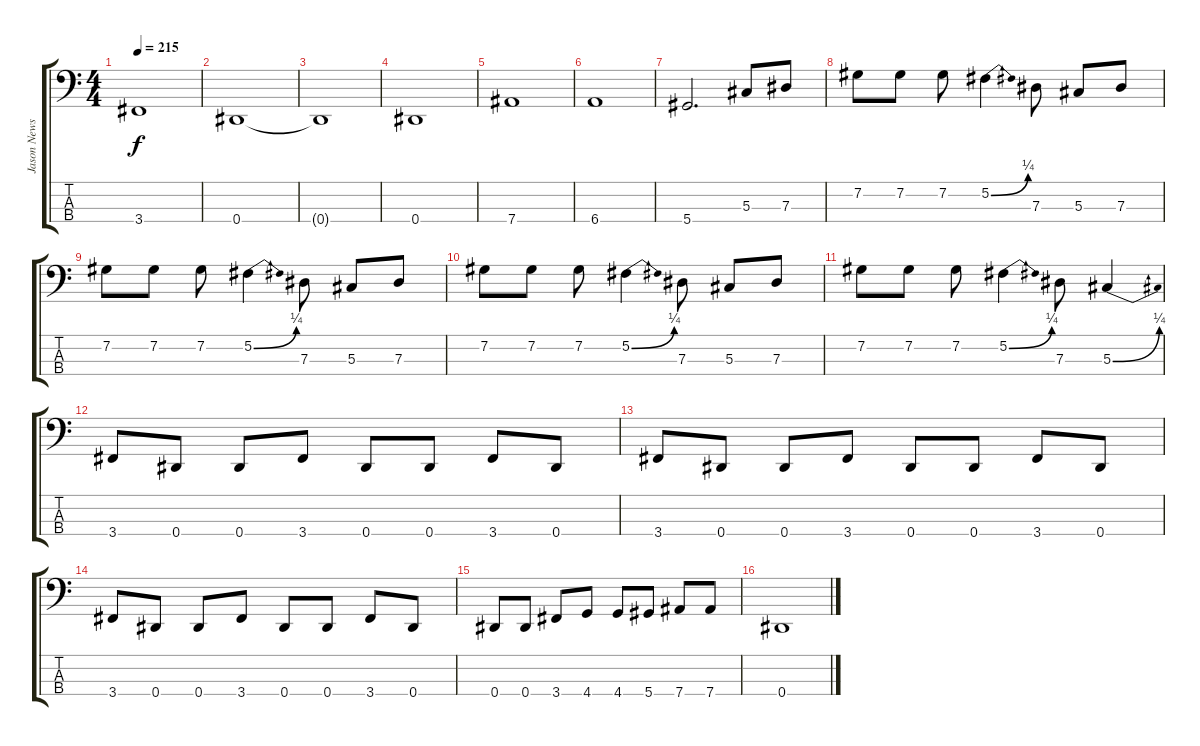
\track ("Jason Newsted" "Jason News") {instrument electricbasspick}
\staff {score tabs}
\tuning (Gb2 Db2 Ab1 Eb1) {hide}
\ts (4 4)
\tempo 215
\clef f4
\ks c
3.4.1{dy f} |
0.4.1 |
0.4{t}.1 |
0.4.1 |
7.4.1 |
6.4.1 |
5.4.2{d} 5.3.8 7.3.8 |
7.2.8 7.2.8 7.2.8 5.2{be (bend 0 0 60 1)}.4 7.3.8 5.3.8 7.3.8 |
7.2.8 7.2.8 7.2.8 5.2{be (bend 0 0 60 1)}.4 7.3.8 5.3.8 7.3.8 |
7.2.8 7.2.8 7.2.8 5.2{be (bend 0 0 60 1)}.4 7.3.8 5.3.8 7.3.8 |
7.2.8 7.2.8 7.2.8 5.2{be (bend 0 0 60 1)}.4 7.3.8 5.3{be (bend 0 0 60 1)}.4 |
3.4.8 0.4.8 0.4.8 3.4.8 0.4.8 0.4.8 3.4.8 0.4.8 |
3.4.8 0.4.8 0.4.8 3.4.8 0.4.8 0.4.8 3.4.8 0.4.8 |
3.4.8 0.4.8 0.4.8 3.4.8 0.4.8 0.4.8 3.4.8 0.4.8 |
0.4.8 0.4.8 3.4.8 4.4.8 4.4.8 5.4.8 7.4.8 7.4.8 |
0.4.1
